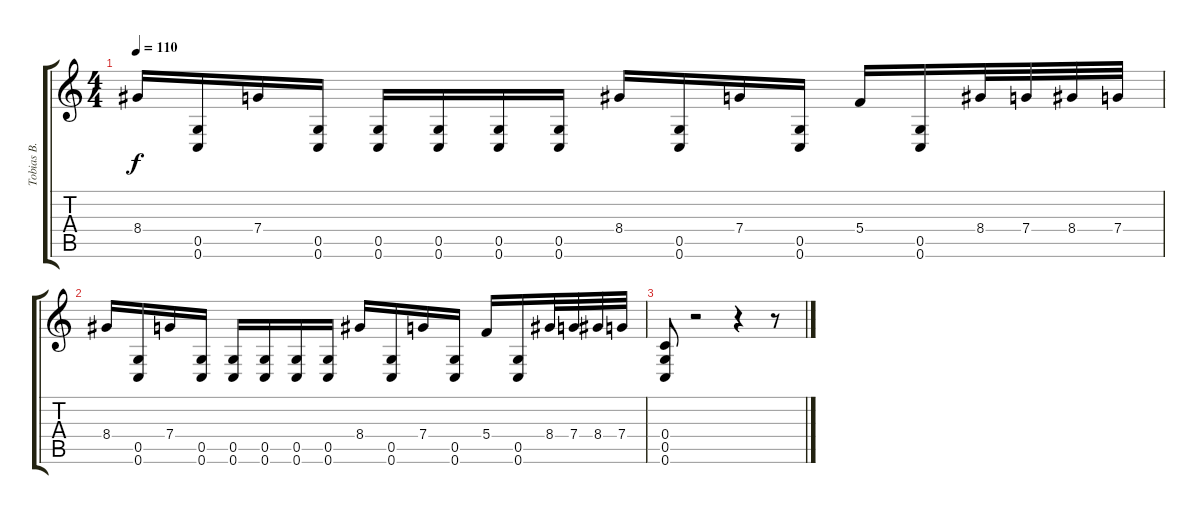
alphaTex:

\track ("Tobias B." "Tobias B.") {instrument distortionguitar}
\staff {score tabs}
\tuning (D4 A3 F3 C3 G2 C2) {hide}
\ts (4 4)
\tempo 110
\clef g2
\ks c
8.4.16{dy f} (0.5 0.6).16 7.4.16 (0.5 0.6).16 (0.5 0.6).16 (0.5 0.6).16 (0.5 0.6).16 (0.5 0.6).16 8.4.16 (0.5 0.6).16 7.4.16 (0.5 0.6).16 5.4.16 (0.5 0.6).16 8.4.32 7.4.32 8.4.32 7.4.32 |
8.4.16 (0.5 0.6).16 7.4.16 (0.5 0.6).16 (0.5 0.6).16 (0.5 0.6).16 (0.5 0.6).16 (0.5 0.6).16 8.4.16 (0.5 0.6).16 7.4.16 (0.5 0.6).16 5.4.16 (0.5 0.6).16 8.4.32 7.4.32 8.4.32 7.4.32 |
(0.4 0.5 0.6).8 r.2 r.4 r.8
